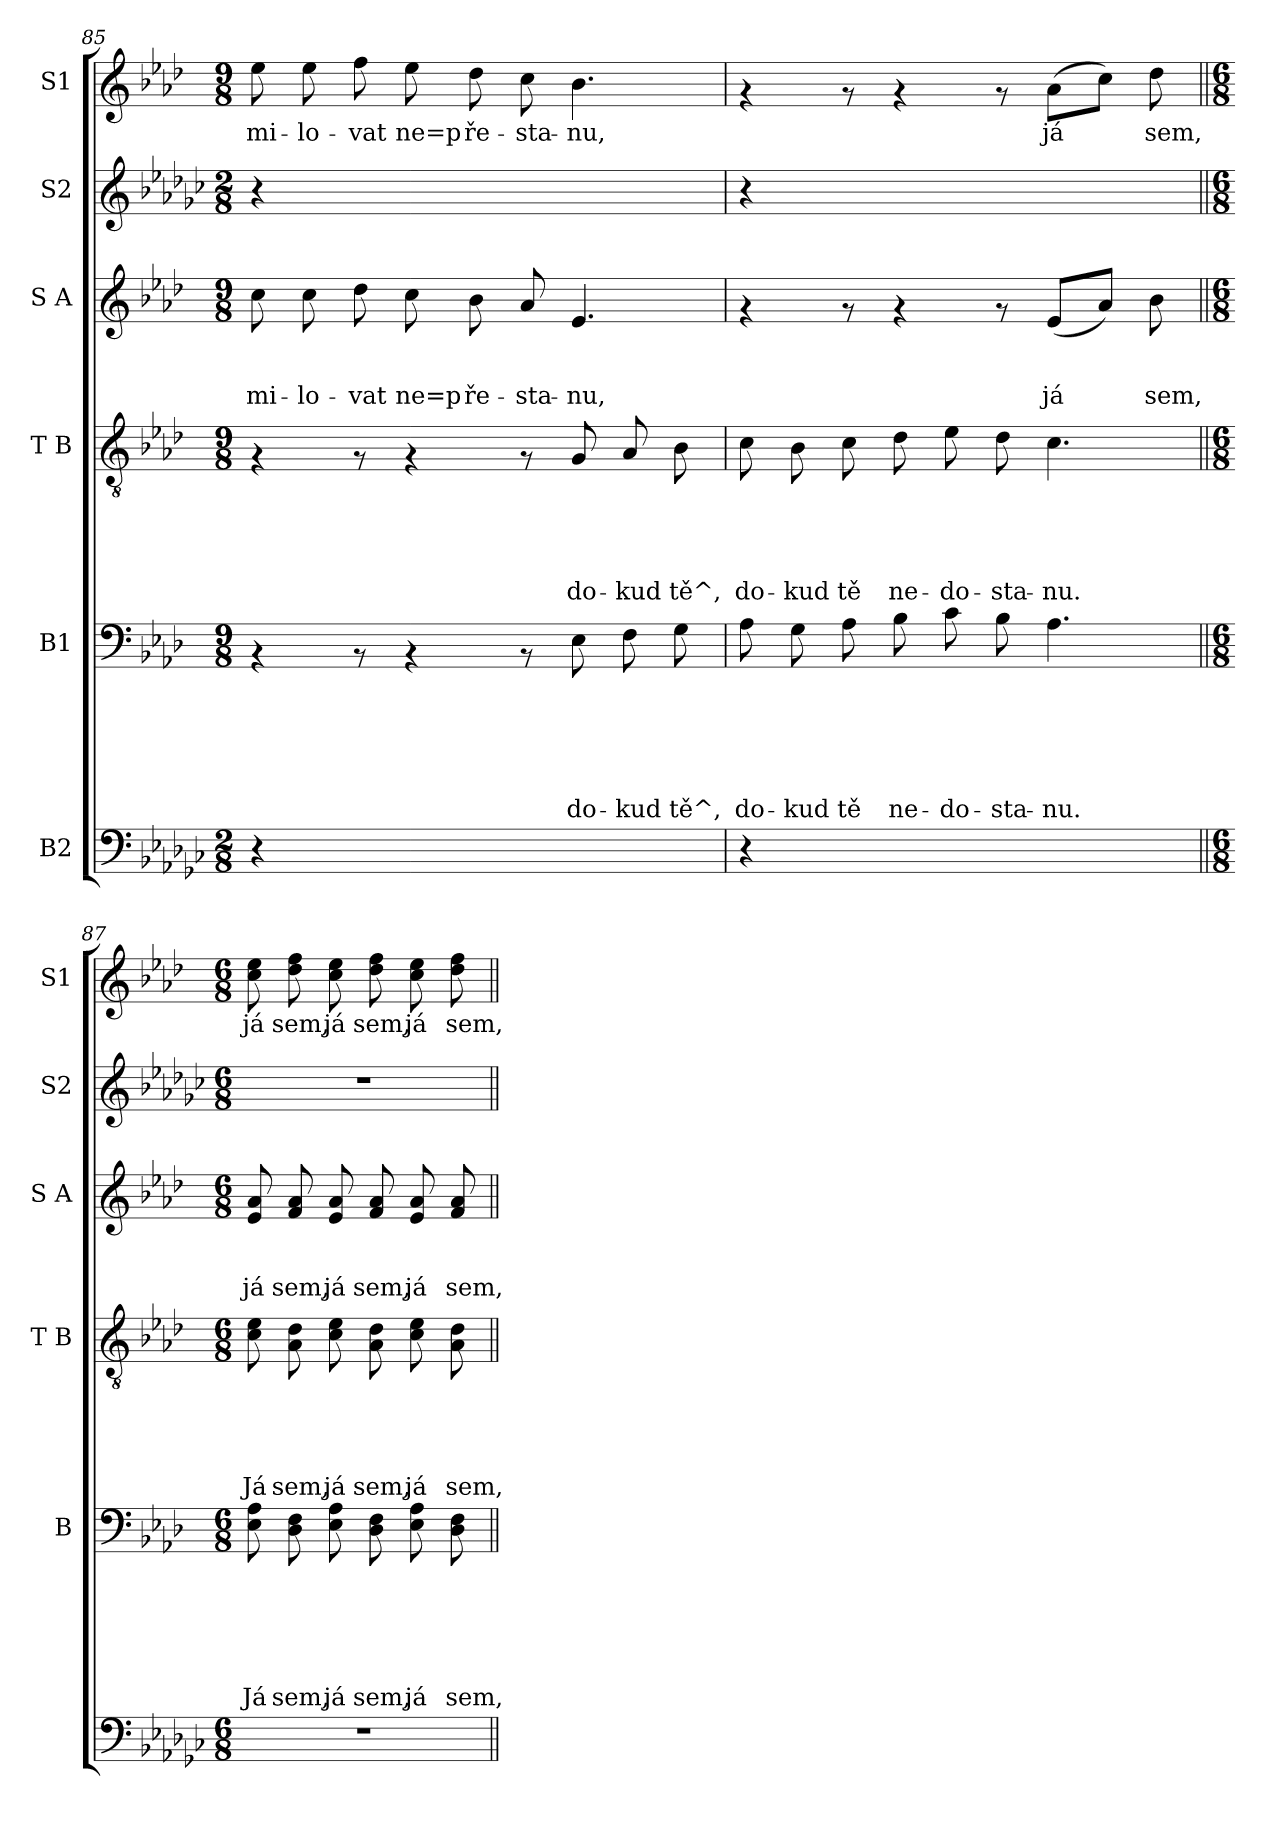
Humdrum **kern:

**kern	**kern	**text	**text	**text	**text	**text	**text	**kern	**text	**text	**text	**text	**text	**kern	**text	**text	**text	**kern	**kern	**text
*part6	*part5	*part5	*part5	*part5	*part5	*part5	*part5	*part4	*part4	*part4	*part4	*part4	*part4	*part3	*part3	*part3	*part3	*part2	*part1	*part1
*staff6	*staff5	*staff5	*staff5	*staff5	*staff5	*staff5	*staff5	*staff4	*staff4	*staff4	*staff4	*staff4	*staff4	*staff3	*staff3	*staff3	*staff3	*staff2	*staff1	*staff1
*I"B2	*I"B1	*	*	*	*	*	*	*I"T B	*	*	*	*	*	*I"S A	*	*	*	*I"S2	*I"S1	*
*	*I'B	*	*	*	*	*	*	*I'T B	*	*	*	*	*	*I'S A	*	*	*	*I'S2	*I'S1	*
*clefF4	*clefF4	*	*	*	*	*	*	*clefGv2	*	*	*	*	*	*clefG2	*	*	*	*clefG2	*clefG2	*
*k[b-e-a-d-g-c-]	*k[b-e-a-d-]	*	*	*	*	*	*	*k[b-e-a-d-]	*	*	*	*	*	*k[b-e-a-d-]	*	*	*	*k[b-e-a-d-g-c-]	*k[b-e-a-d-]	*
*G-:	*A-:	*	*	*	*	*	*	*A-:	*	*	*	*	*	*A-:	*	*	*	*G-:	*A-:	*
*M2/8	*M9/8	*	*	*	*	*	*	*M9/8	*	*	*	*	*	*M9/8	*	*	*	*M2/8	*M9/8	*
=85	=85	=85	=85	=85	=85	=85	=85	=85	=85	=85	=85	=85	=85	=85	=85	=85	=85	=85	=85	=85
!	!	!	!	!	!	!	!	!	!	!	!	!	!	!	!	!	!LO:LY:b	!	!	!LO:LY:b
4r	4rAA	.	.	.	.	.	.	4rF	.	.	.	.	.	8cc\	.	.	mi-	4r	8ee-\	mi-
!	!	!	!	!	!	!	!	!	!	!	!	!	!	!	!	!	!LO:LY:b	!	!	!LO:LY:b
.	.	.	.	.	.	.	.	.	.	.	.	.	.	8cc\	.	.	-lo-	.	8ee-\	-lo-
!	!	!	!	!	!	!	!	!	!	!	!	!	!	!	!	!	!LO:LY:b	!	!	!LO:LY:b
2..ryy	8rAA	.	.	.	.	.	.	8rF	.	.	.	.	.	8dd-\	.	.	-vat	2..ryy	8ff\	-vat
!	!	!	!	!	!	!	!	!	!	!	!	!	!	!	!	!	!LO:LY:b	!	!	!LO:LY:b
.	4rAA	.	.	.	.	.	.	4rF	.	.	.	.	.	8cc\	.	.	ne=p	.	8ee-\	ne=p
!	!	!	!	!	!	!	!	!	!	!	!	!	!	!	!	!	!LO:LY:b	!	!	!LO:LY:b
.	.	.	.	.	.	.	.	.	.	.	.	.	.	8b-\	.	.	ře-	.	8dd-\	ře-
!	!	!	!	!	!	!	!	!	!	!	!	!	!	!	!	!	!LO:LY:b	!	!	!LO:LY:b
.	8rAA	.	.	.	.	.	.	8rF	.	.	.	.	.	8a-/	.	.	-sta-	.	8cc\	-sta-
!	!	!	!	!	!	!	!LO:LY:b	!	!	!	!	!	!LO:LY:b	!	!	!	!LO:LY:b	!	!	!LO:LY:b
.	8E-\	.	.	.	.	.	do-	8G/	.	.	.	.	do-	4.e-/	.	.	-nu,	.	4.b-\	-nu,
!	!	!	!	!	!	!	!LO:LY:b	!	!	!	!	!	!LO:LY:b	!	!	!	!	!	!	!
.	8F\	.	.	.	.	.	-kud	8A-/	.	.	.	.	-kud	.	.	.	.	.	.	.
!	!	!	!	!	!	!	!LO:LY:b	!	!	!	!	!	!LO:LY:b	!	!	!	!	!	!	!
.	8G\	.	.	.	.	.	tě^,	8B-\	.	.	.	.	tě^,	.	.	.	.	.	.	.
!!LO:LB:g=z
=86	=86	=86	=86	=86	=86	=86	=86	=86	=86	=86	=86	=86	=86	=86	=86	=86	=86	=86	=86	=86
!	!	!	!	!	!	!	!LO:LY:b	!	!	!	!	!	!LO:LY:b	!	!	!	!	!	!	!
4r	8A-\	.	.	.	.	.	do-	8c\	.	.	.	.	do-	4rf	.	.	.	4r	4rf	.
!	!	!	!	!	!	!	!LO:LY:b	!	!	!	!	!	!LO:LY:b	!	!	!	!	!	!	!
.	8G\	.	.	.	.	.	-kud	8B-\	.	.	.	.	-kud	.	.	.	.	.	.	.
!	!	!	!	!	!	!	!LO:LY:b	!	!	!	!	!	!LO:LY:b	!	!	!	!	!	!	!
2..ryy	8A-\	.	.	.	.	.	tě	8c\	.	.	.	.	tě	8rf	.	.	.	2..ryy	8rf	.
!	!	!	!	!	!	!	!LO:LY:b	!	!	!	!	!	!LO:LY:b	!	!	!	!	!	!	!
.	8B-\	.	.	.	.	.	ne-	8d-\	.	.	.	.	ne-	4rf	.	.	.	.	4rf	.
!	!	!	!	!	!	!	!LO:LY:b	!	!	!	!	!	!LO:LY:b	!	!	!	!	!	!	!
.	8c\	.	.	.	.	.	-do-	8e-\	.	.	.	.	-do-	.	.	.	.	.	.	.
!	!	!	!	!	!	!	!LO:LY:b	!	!	!	!	!	!LO:LY:b	!	!	!	!	!	!	!
.	8B-\	.	.	.	.	.	-sta-	8d-\	.	.	.	.	-sta-	8rf	.	.	.	.	8rf	.
!	!	!	!	!	!	!	!LO:LY:b	!	!	!	!	!	!LO:LY:b	!	!	!	!LO:LY:b	!	!	!LO:LY:b
.	4.A-\	.	.	.	.	.	-nu.	4.c\	.	.	.	.	-nu.	(<8e-/L	.	.	já	.	(>8a-\L	já
.	.	.	.	.	.	.	.	.	.	.	.	.	.	8a-/J)	.	.	.	.	8cc\J)	.
!	!	!	!	!	!	!	!	!	!	!	!	!	!	!	!	!	!LO:LY:b	!	!	!LO:LY:b
.	.	.	.	.	.	.	.	.	.	.	.	.	.	8b-\	.	.	sem,	.	8dd-\	sem,
=87||	=87||	=87||	=87||	=87||	=87||	=87||	=87||	=87||	=87||	=87||	=87||	=87||	=87||	=87||	=87||	=87||	=87||	=87||	=87||	=87||
*M6/8	*M6/8	*	*	*	*	*	*	*M6/8	*	*	*	*	*	*M6/8	*	*	*	*M6/8	*M6/8	*
!	!	!	!	!	!	!	!LO:LY:b	!	!	!	!	!	!LO:LY:b	!	!	!	!LO:LY:b	!	!	!LO:LY:b
2.r	8E-\ 8A-\	.	.	.	.	.	Já	8c\ 8e-\	.	.	.	.	Já	8e-/ 8a-/	.	.	já	2.r	8cc\ 8ee-\	já
!	!	!	!	!	!	!	!LO:LY:b	!	!	!	!	!	!LO:LY:b	!	!	!	!LO:LY:b	!	!	!LO:LY:b
.	8D-\ 8F\	.	.	.	.	.	sem,	8A-\ 8d-\	.	.	.	.	sem,	8f/ 8a-/	.	.	sem,	.	8dd-\ 8ff\	sem,
!	!	!	!	!	!	!	!LO:LY:b	!	!	!	!	!	!LO:LY:b	!	!	!	!LO:LY:b	!	!	!LO:LY:b
.	8E-\ 8A-\	.	.	.	.	.	já	8c\ 8e-\	.	.	.	.	já	8e-/ 8a-/	.	.	já	.	8cc\ 8ee-\	já
!	!	!	!	!	!	!	!LO:LY:b	!	!	!	!	!	!LO:LY:b	!	!	!	!LO:LY:b	!	!	!LO:LY:b
.	8D-\ 8F\	.	.	.	.	.	sem,	8A-\ 8d-\	.	.	.	.	sem,	8f/ 8a-/	.	.	sem,	.	8dd-\ 8ff\	sem,
!	!	!	!	!	!	!	!LO:LY:b	!	!	!	!	!	!LO:LY:b	!	!	!	!LO:LY:b	!	!	!LO:LY:b
.	8E-\ 8A-\	.	.	.	.	.	já	8c\ 8e-\	.	.	.	.	já	8e-/ 8a-/	.	.	já	.	8cc\ 8ee-\	já
!	!	!	!	!	!	!	!LO:LY:b	!	!	!	!	!	!LO:LY:b	!	!	!	!LO:LY:b	!	!	!LO:LY:b
.	8D-\ 8F\	.	.	.	.	.	sem,	8A-\ 8d-\	.	.	.	.	sem,	8f/ 8a-/	.	.	sem,	.	8dd-\ 8ff\	sem,
=||	=||	=||	=||	=||	=||	=||	=||	=||	=||	=||	=||	=||	=||	=||	=||	=||	=||	=||	=||	=||
*-	*-	*-	*-	*-	*-	*-	*-	*-	*-	*-	*-	*-	*-	*-	*-	*-	*-	*-	*-	*-
